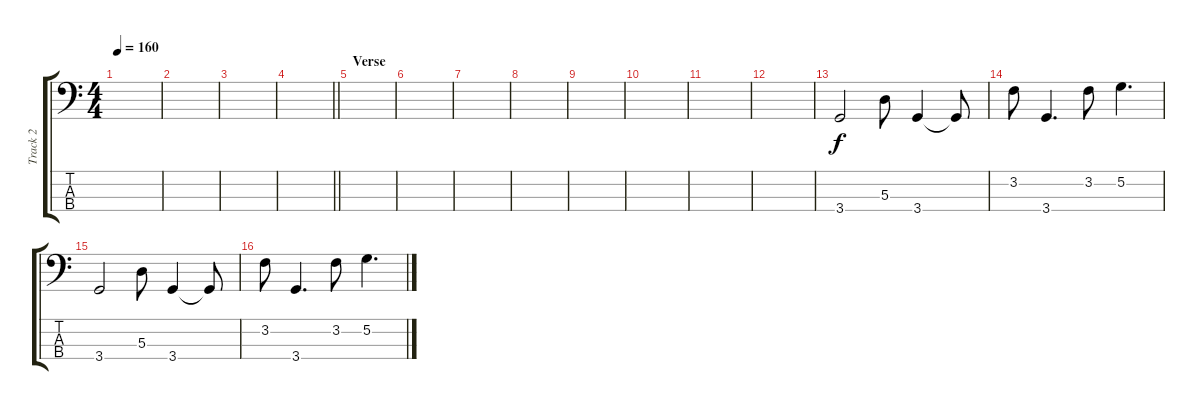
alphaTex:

\track ("Track 2" "Track 2") {instrument slapbass2}
\staff {score tabs}
\tuning (G2 D2 A1 E1) {hide}
\ts (4 4)
\tempo 160
\clef f4
\ks c
|
|
|
\barLineRight lightlight
|
\section ("" "Verse")
|
|
|
|
|
|
|
|
3.4.2 5.3.8 3.4.4 3.4{t}.8 |
3.2.8 3.4.4{d} 3.2.8 5.2.4{d} |
3.4.2 5.3.8 3.4.4 3.4{t}.8 |
3.2.8 3.4.4{d} 3.2.8 5.2.4{d}
